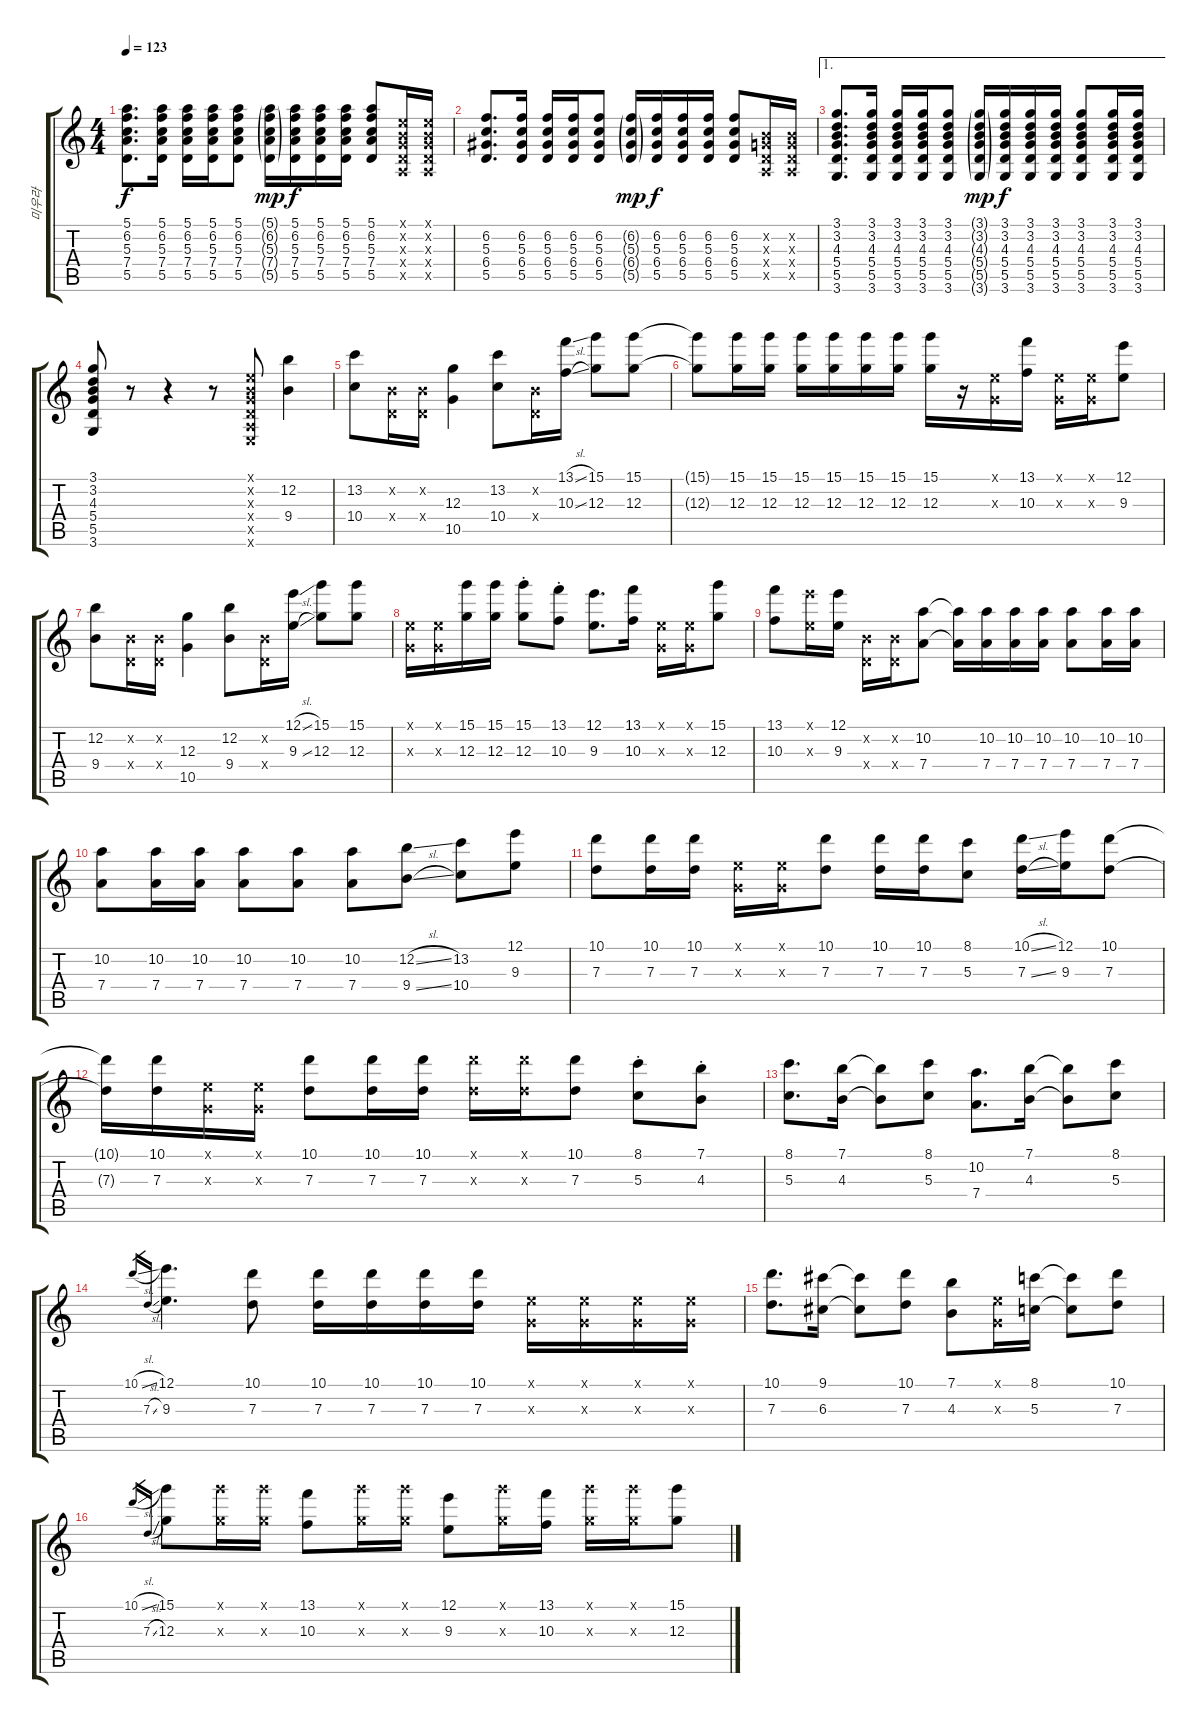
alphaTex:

\track ("미우라" "미우라") {instrument acousticguitarsteel}
\staff {score tabs}
\tuning (E4 B3 G3 D3 A2 E2) {hide}
\ts (4 4)
\tempo 123
\clef g2
\ks c
(5.1 6.2 5.3 7.4 5.5).8{d dy f} (5.1 6.2 5.3 7.4 5.5).16 (5.1 6.2 5.3 7.4 5.5).16 (5.1 6.2 5.3 7.4 5.5).16 (5.1 6.2 5.3 7.4 5.5).8 (5.1{g} 6.2{g} 5.3{g} 7.4{g} 5.5{g}).16{dy mp} (5.1 6.2 5.3 7.4 5.5).16{dy f} (5.1 6.2 5.3 7.4 5.5).16 (5.1 6.2 5.3 7.4 5.5).16 (5.1 6.2 5.3 7.4 5.5).8 (0.1{x} 0.2{x} 0.3{x} 0.4{x} 0.5{x}).16 (0.1{x} 0.2{x} 0.3{x} 0.4{x} 0.5{x}).16 |
(6.2 5.3 6.4 5.5).8{d} (6.2 5.3 6.4 5.5).16 (6.2 5.3 6.4 5.5).16 (6.2 5.3 6.4 5.5).16 (6.2 5.3 6.4 5.5).8 (6.2{g} 5.3{g} 6.4{g} 5.5{g}).16{dy mp} (6.2 5.3 6.4 5.5).16{dy f} (6.2 5.3 6.4 5.5).16 (6.2 5.3 6.4 5.5).16 (6.2 5.3 6.4 5.5).8 (0.2{x} 0.3{x} 0.4{x} 0.5{x}).16 (0.2{x} 0.3{x} 0.4{x} 0.5{x}).16 |
\ae 1
(3.1 3.2 4.3 5.4 5.5 3.6).8{d} (3.1 3.2 4.3 5.4 5.5 3.6).16 (3.1 3.2 4.3 5.4 5.5 3.6).16 (3.1 3.2 4.3 5.4 5.5 3.6).16 (3.1 3.2 4.3 5.4 5.5 3.6).8 (3.1{g} 3.2{g} 4.3{g} 5.4{g} 5.5{g} 3.6{g}).16{dy mp} (3.1 3.2 4.3 5.4 5.5 3.6).16{dy f} (3.1 3.2 4.3 5.4 5.5 3.6).16 (3.1 3.2 4.3 5.4 5.5 3.6).16 (3.1 3.2 4.3 5.4 5.5 3.6).8 (3.1 3.2 4.3 5.4 5.5 3.6).16 (3.1 3.2 4.3 5.4 5.5 3.6).16 |
(3.1 3.2 4.3 5.4 5.5 3.6).8 r.8 r.4 r.8 (0.1{x} 0.2{x} 0.3{x} 0.4{x} 0.5{x} 0.6{x}).8{volume 12} (12.2 9.4).4 |
(13.2 10.4).8 (0.2{x} 0.4{x}).16 (0.2{x} 0.4{x}).16 (12.3 10.5).4 (13.2 10.4).8 (0.2{x} 0.4{x}).16 (13.1{sl} 10.3{sl}).16 (15.1 12.3).8 (15.1 12.3).8 |
(15.1{t} 12.3{t}).8 (15.1 12.3).16 (15.1 12.3).16 (15.1 12.3).16 (15.1 12.3).16 (15.1 12.3).16 (15.1 12.3).16 (15.1 12.3).16 r.16 (0.1{x} 0.3{x}).16 (13.1 10.3).16 (0.1{x} 0.3{x}).16 (0.1{x} 0.3{x}).16 (12.1 9.3).8 |
(12.2 9.4).8 (0.2{x} 0.4{x}).16 (0.2{x} 0.4{x}).16 (12.3 10.5).4 (12.2 9.4).8 (0.2{x} 0.4{x}).16 (12.1{sl} 9.3{sl}).16 (15.1 12.3).8 (15.1 12.3).8 |
(0.1{x} 0.3{x}).16 (0.1{x} 0.3{x}).16 (15.1 12.3).16 (15.1 12.3).16 (15.1{st} 12.3{st}).8 (13.1{st} 10.3{st}).8 (12.1 9.3).8{d} (13.1 10.3).16 (0.1{x} 0.3{x}).16 (0.1{x} 0.3{x}).16 (15.1 12.3).8 |
(13.1 10.3).8 (12.1{x} 9.3{x}).16 (12.1 9.3).16 (0.2{x} 0.4{x}).16 (0.2{x} 0.4{x}).16 (10.2 7.4).8 (10.2{t} 7.4{t}).16 (10.2 7.4).16 (10.2 7.4).16 (10.2 7.4).16 (10.2 7.4).8 (10.2 7.4).16 (10.2 7.4).16 |
(10.2 7.4).8 (10.2 7.4).16 (10.2 7.4).16 (10.2 7.4).8 (10.2 7.4).8 (10.2 7.4).8 (12.2{sl} 9.4{sl}).8 (13.2 10.4).8 (12.1 9.3).8 |
(10.1 7.3).8 (10.1 7.3).16 (10.1 7.3).16 (0.1{x} 0.3{x}).16 (0.1{x} 0.3{x}).16 (10.1 7.3).8 (10.1 7.3).16 (10.1 7.3).16 (8.1 5.3).8 (10.1{sl} 7.3{sl}).16 (12.1 9.3).16 (10.1 7.3).8 |
(10.1{t} 7.3{t}).16 (10.1 7.3).16 (0.1{x} 0.3{x}).16 (0.1{x} 0.3{x}).16 (10.1 7.3).8 (10.1 7.3).16 (10.1 7.3).16 (10.1{x} 7.3{x}).16 (10.1{x} 7.3{x}).16 (10.1 7.3).8 (8.1{st} 5.3{st}).8 (7.1{st} 4.3{st}).8 |
(8.1 5.3).8{d} (7.1 4.3).16 (7.1{t} 4.3{t}).8 (8.1 5.3).8 (10.2 7.4).8{d} (7.1 4.3).16 (7.1{t} 4.3{t}).8 (8.1 5.3).8 |
10.1{sl}.16{gr} 7.3{sl}.16{gr} (12.1 9.3).4{d} (10.1 7.3).8 (10.1 7.3).16 (10.1 7.3).16 (10.1 7.3).16 (10.1 7.3).16 (0.1{x} 0.3{x}).16 (0.1{x} 0.3{x}).16 (0.1{x} 0.3{x}).16 (0.1{x} 0.3{x}).16 |
(10.1 7.3).8{d} (9.1 6.3).16 (9.1{t} 6.3{t}).8 (10.1 7.3).8 (7.1 4.3).8 (0.1{x} 0.3{x}).16 (8.1 5.3).16 (8.1{t} 5.3{t}).8 (10.1 7.3).8 |
10.1{sl}.16{gr} 7.3{sl}.16{gr} (15.1 12.3).8 (15.1{x} 12.3{x}).16 (15.1{x} 12.3{x}).16 (13.1 10.3).8 (15.1{x} 12.3{x}).16 (15.1{x} 12.3{x}).16 (12.1 9.3).8 (15.1{x} 12.3{x}).16 (13.1 10.3).16 (15.1{x} 12.3{x}).16 (15.1{x} 12.3{x}).16 (15.1 12.3).8
